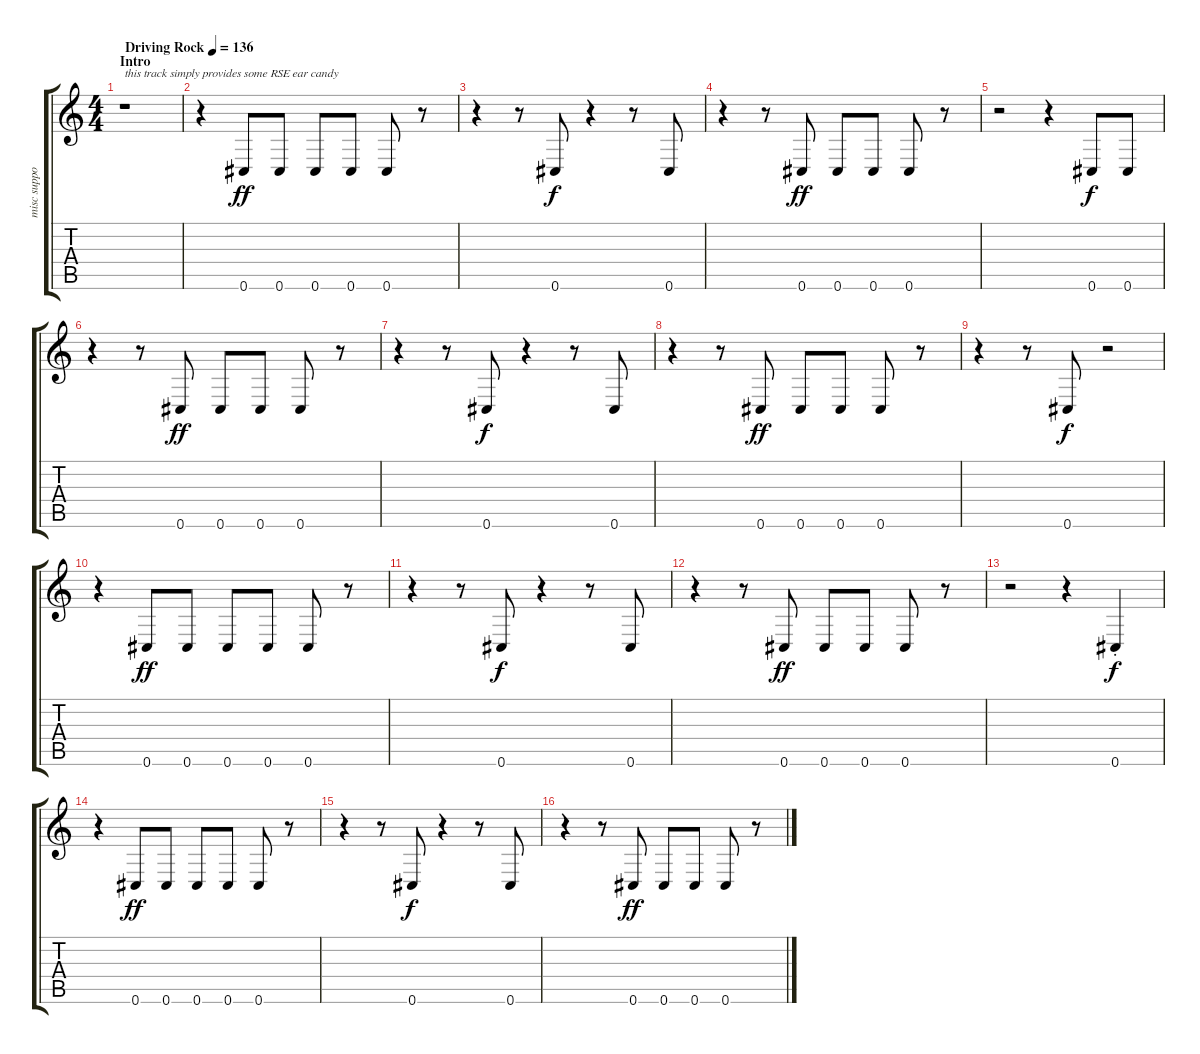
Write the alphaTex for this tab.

\track ("misc support track" "misc suppo") {instrument distortionguitar}
\staff {score tabs}
\tuning (Eb4 Bb3 Gb3 Db3 Ab2 Db2) {hide}
\ts (4 4)
\section ("" "Intro")
\tempo (136 "Driving Rock")
\clef g2
\ks c
r.1{txt "this track simply provides some RSE ear candy" dy ff instrument distortionguitar} |
r.4 0.6.8 0.6.8 0.6.8 0.6.8 0.6.8 r.8 |
r.4 r.8 0.6.8{dy f} r.4 r.8 0.6.8 |
r.4 r.8 0.6.8{dy ff} 0.6.8 0.6.8 0.6.8 r.8 |
r.2 r.4 0.6.8{dy f} 0.6.8 |
r.4 r.8 0.6.8{dy ff} 0.6.8 0.6.8 0.6.8 r.8 |
r.4 r.8 0.6.8{dy f} r.4 r.8 0.6.8 |
r.4 r.8 0.6.8{dy ff} 0.6.8 0.6.8 0.6.8 r.8 |
r.4 r.8 0.6.8{dy f} r.2 |
r.4 0.6.8{dy ff} 0.6.8 0.6.8 0.6.8 0.6.8 r.8 |
r.4 r.8 0.6.8{dy f} r.4 r.8 0.6.8 |
r.4 r.8 0.6.8{dy ff} 0.6.8 0.6.8 0.6.8 r.8 |
r.2 r.4 0.6{st}.4{dy f} |
r.4 0.6.8{dy ff} 0.6.8 0.6.8 0.6.8 0.6.8 r.8 |
r.4 r.8 0.6.8{dy f} r.4 r.8 0.6.8 |
r.4 r.8 0.6.8{dy ff} 0.6.8 0.6.8 0.6.8 r.8
